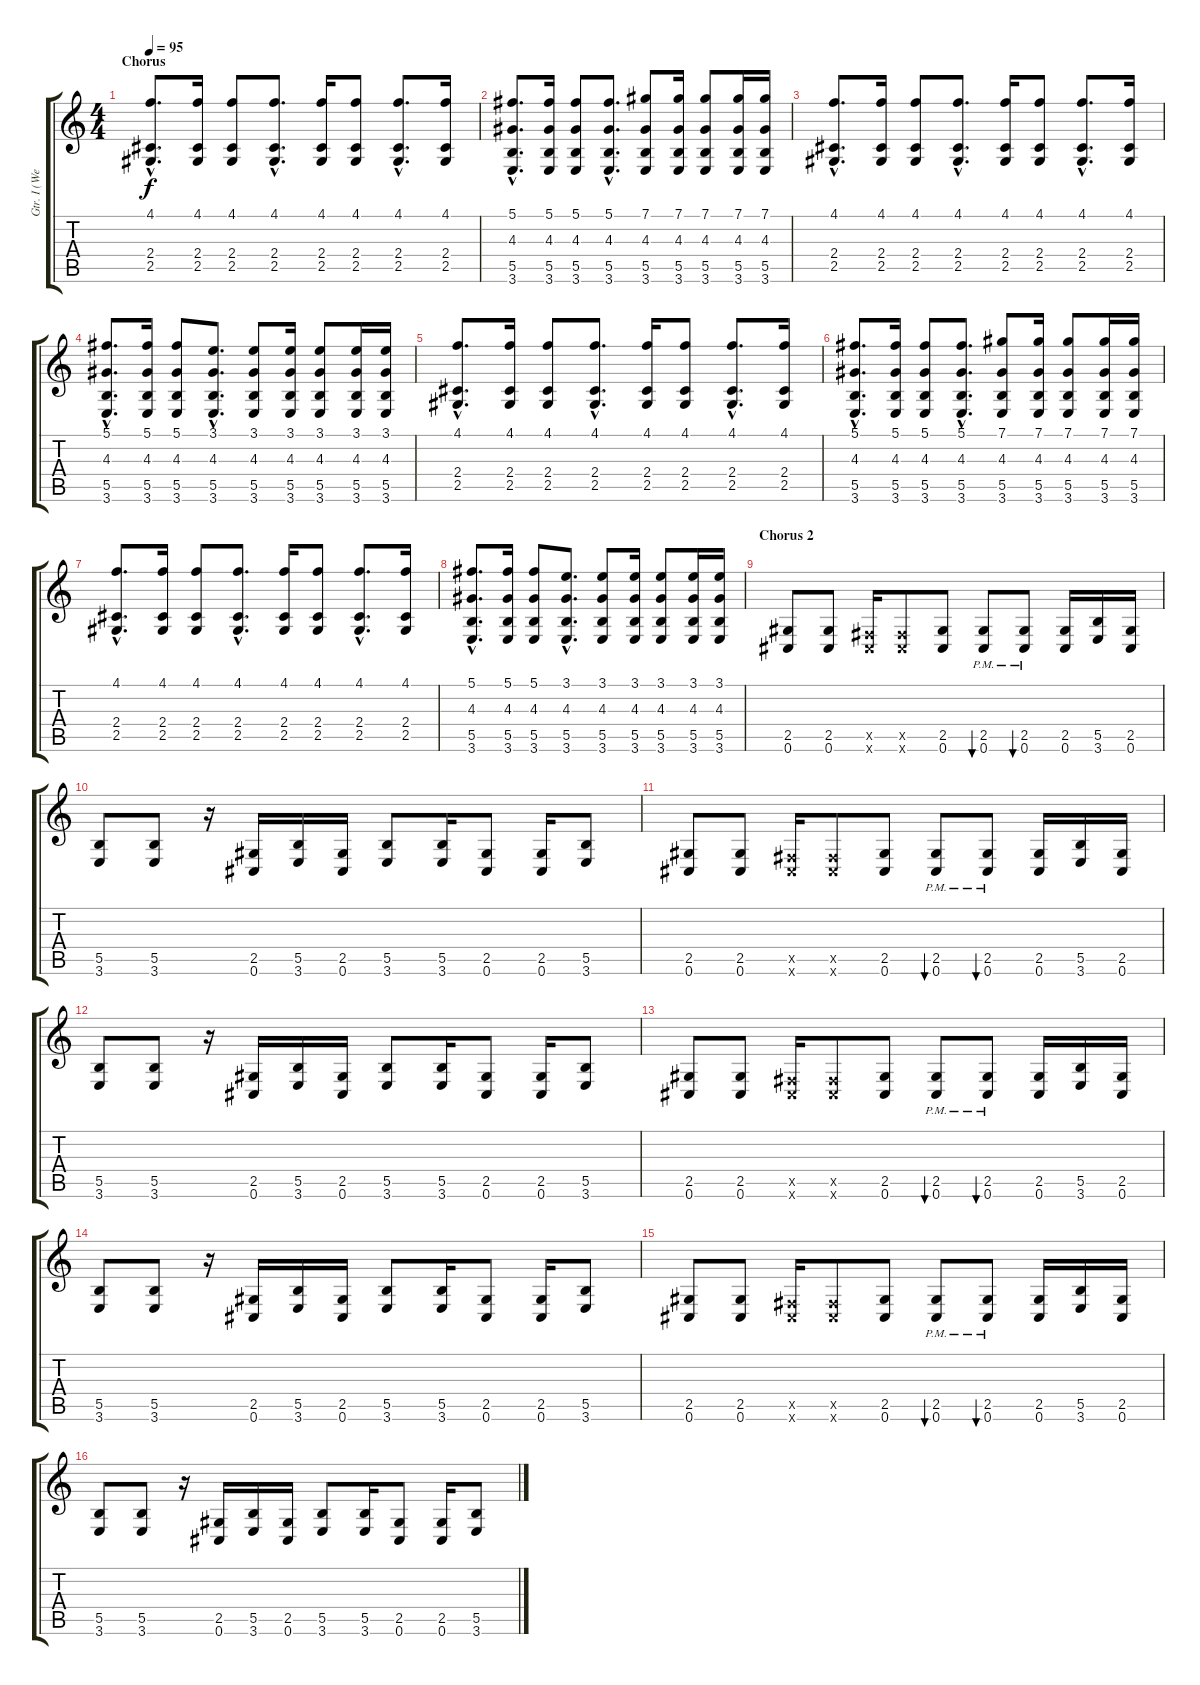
\track ("Gtr. I (Wes Borland)" "Gtr. I (We") {instrument electricguitarclean}
\staff {score tabs}
\tuning (Db4 Ab3 E3 B2 Gb2 Db2) {hide}
\ts (4 4)
\section ("" "Chorus")
\tempo 95
\clef g2
\ks c
(4.1{hac} 2.4{hac} 2.5{hac}).8{d dy f instrument distortionguitar} (4.1 2.4 2.5).16 (4.1 2.4 2.5).8 (4.1{hac} 2.4{hac} 2.5{hac}).8{d} (4.1 2.4 2.5).16 (4.1 2.4 2.5).8 (4.1{hac} 2.4{hac} 2.5{hac}).8{d} (4.1 2.4 2.5).16 |
(5.1{hac} 4.3{hac} 5.5{hac} 3.6{hac}).8{d} (5.1 4.3 5.5 3.6).16 (5.1 4.3 5.5 3.6).8 (5.1{hac} 4.3{hac} 5.5{hac} 3.6{hac}).8{d} (7.1 4.3 5.5 3.6).8 (7.1 4.3 5.5 3.6).16 (7.1 4.3 5.5 3.6).8 (7.1 4.3 5.5 3.6).16 (7.1 4.3 5.5 3.6).16 |
(4.1{hac} 2.4{hac} 2.5{hac}).8{d} (4.1 2.4 2.5).16 (4.1 2.4 2.5).8 (4.1{hac} 2.4{hac} 2.5{hac}).8{d} (4.1 2.4 2.5).16 (4.1 2.4 2.5).8 (4.1{hac} 2.4{hac} 2.5{hac}).8{d} (4.1 2.4 2.5).16 |
(5.1{hac} 4.3{hac} 5.5{hac} 3.6{hac}).8{d} (5.1 4.3 5.5 3.6).16 (5.1 4.3 5.5 3.6).8 (3.1{hac} 4.3{hac} 5.5{hac} 3.6{hac}).8{d} (3.1 4.3 5.5 3.6).8 (3.1 4.3 5.5 3.6).16 (3.1 4.3 5.5 3.6).8 (3.1 4.3 5.5 3.6).16 (3.1 4.3 5.5 3.6).16 |
(4.1{hac} 2.4{hac} 2.5{hac}).8{d} (4.1 2.4 2.5).16 (4.1 2.4 2.5).8 (4.1{hac} 2.4{hac} 2.5{hac}).8{d} (4.1 2.4 2.5).16 (4.1 2.4 2.5).8 (4.1{hac} 2.4{hac} 2.5{hac}).8{d} (4.1 2.4 2.5).16 |
(5.1{hac} 4.3{hac} 5.5{hac} 3.6{hac}).8{d} (5.1 4.3 5.5 3.6).16 (5.1 4.3 5.5 3.6).8 (5.1{hac} 4.3{hac} 5.5{hac} 3.6{hac}).8{d} (7.1 4.3 5.5 3.6).8 (7.1 4.3 5.5 3.6).16 (7.1 4.3 5.5 3.6).8 (7.1 4.3 5.5 3.6).16 (7.1 4.3 5.5 3.6).16 |
(4.1{hac} 2.4{hac} 2.5{hac}).8{d} (4.1 2.4 2.5).16 (4.1 2.4 2.5).8 (4.1{hac} 2.4{hac} 2.5{hac}).8{d} (4.1 2.4 2.5).16 (4.1 2.4 2.5).8 (4.1{hac} 2.4{hac} 2.5{hac}).8{d} (4.1 2.4 2.5).16 |
(5.1{hac} 4.3{hac} 5.5{hac} 3.6{hac}).8{d} (5.1 4.3 5.5 3.6).16 (5.1 4.3 5.5 3.6).8 (3.1{hac} 4.3{hac} 5.5{hac} 3.6{hac}).8{d} (3.1 4.3 5.5 3.6).8 (3.1 4.3 5.5 3.6).16 (3.1 4.3 5.5 3.6).8 (3.1 4.3 5.5 3.6).16 (3.1 4.3 5.5 3.6).16 |
\section ("" "Chorus 2")
(2.5 0.6).8 (2.5 0.6).8 (0.5{x} 0.6{x}).16 (0.5{x} 0.6{x}).8 (2.5 0.6).8 (2.5{pm} 0.6{pm}).8{bu 60} (2.5{pm} 0.6{pm}).8{bu 60} (2.5 0.6).16 (5.5 3.6).16 (2.5 0.6).16 |
(5.5 3.6).8 (5.5 3.6).8 r.16 (2.5 0.6).16 (5.5 3.6).16 (2.5 0.6).16 (5.5 3.6).8 (5.5 3.6).16 (2.5 0.6).8 (2.5 0.6).16 (5.5 3.6).8 |
(2.5 0.6).8 (2.5 0.6).8 (0.5{x} 0.6{x}).16 (0.5{x} 0.6{x}).8 (2.5 0.6).8 (2.5{pm} 0.6{pm}).8{bu 60} (2.5{pm} 0.6{pm}).8{bu 60} (2.5 0.6).16 (5.5 3.6).16 (2.5 0.6).16 |
(5.5 3.6).8 (5.5 3.6).8 r.16 (2.5 0.6).16 (5.5 3.6).16 (2.5 0.6).16 (5.5 3.6).8 (5.5 3.6).16 (2.5 0.6).8 (2.5 0.6).16 (5.5 3.6).8 |
(2.5 0.6).8 (2.5 0.6).8 (0.5{x} 0.6{x}).16 (0.5{x} 0.6{x}).8 (2.5 0.6).8 (2.5{pm} 0.6{pm}).8{bu 60} (2.5{pm} 0.6{pm}).8{bu 60} (2.5 0.6).16 (5.5 3.6).16 (2.5 0.6).16 |
(5.5 3.6).8 (5.5 3.6).8 r.16 (2.5 0.6).16 (5.5 3.6).16 (2.5 0.6).16 (5.5 3.6).8 (5.5 3.6).16 (2.5 0.6).8 (2.5 0.6).16 (5.5 3.6).8 |
(2.5 0.6).8 (2.5 0.6).8 (0.5{x} 0.6{x}).16 (0.5{x} 0.6{x}).8 (2.5 0.6).8 (2.5{pm} 0.6{pm}).8{bu 60} (2.5{pm} 0.6{pm}).8{bu 60} (2.5 0.6).16 (5.5 3.6).16 (2.5 0.6).16 |
(5.5 3.6).8 (5.5 3.6).8 r.16 (2.5 0.6).16 (5.5 3.6).16 (2.5 0.6).16 (5.5 3.6).8 (5.5 3.6).16 (2.5 0.6).8 (2.5 0.6).16 (5.5 3.6).8
